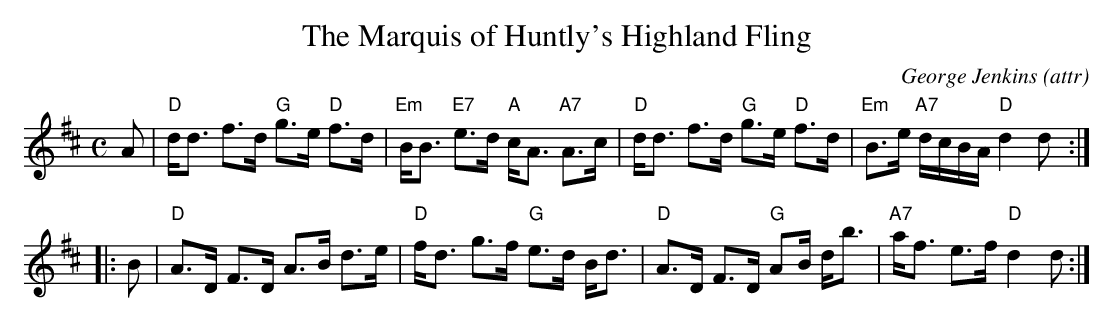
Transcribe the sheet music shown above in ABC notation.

X:1
T: The Marquis of Huntly's Highland Fling
C: George Jenkins (attr)
M: C
L: 1/16
K: D
A2 \
| "D"dd3 f3d "G"g3e "D"f3d | "Em"BB3 "E7"e3d  "A"cA3 "A7"A3c \
| "D"dd3 f3d "G"g3e "D"f3d | "Em"B3e "A7"dcBA "D"d4      d2 :|
|: B2 \
| "D"A3D F3D    A3B    d3e |  "D"fd3     g3f  "G"e3d     Bd3 \
| "D"A3D F3D "G"A2B    db3 | "A7"af3     e3f  "D"d4      d2 :|
